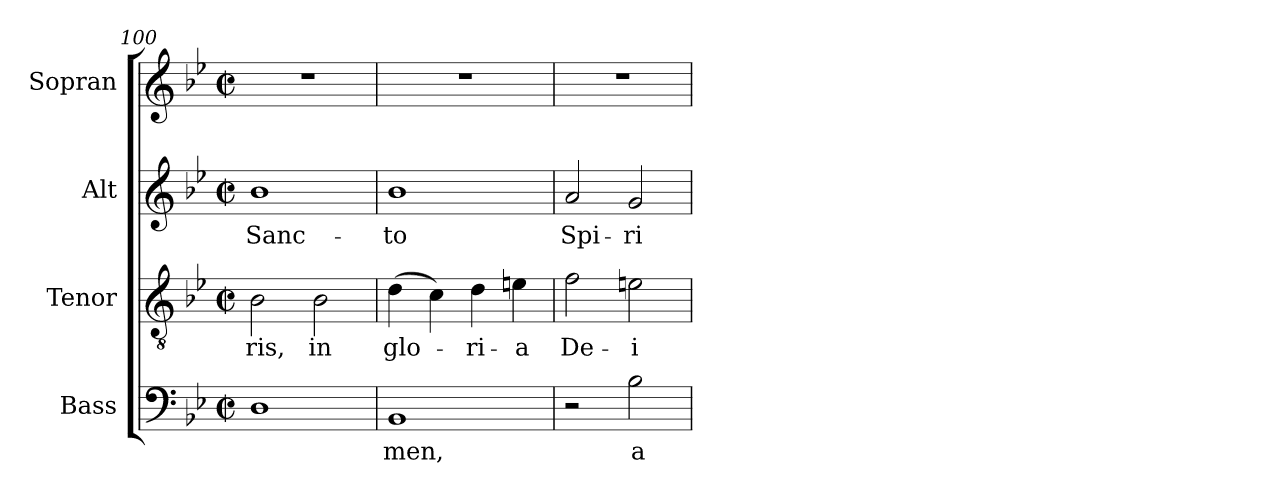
**kern	**text	**kern	**text	**kern	**text	**kern
*part4	*part4	*part3	*part3	*part2	*part2	*part1
*staff4	*staff4	*staff3	*staff3	*staff2	*staff2	*staff1
*I"Bass	*	*I"Tenor	*	*I"Alt	*	*I"Sopran
*I'B.	*	*I'T.	*	*I'A.	*	*I'S.
*clefF4	*	*clefGv2	*	*clefG2	*	*clefG2
*k[b-e-]	*	*k[b-e-]	*	*k[b-e-]	*	*k[b-e-]
*B-:	*	*B-:	*	*B-:	*	*B-:
*M2/2	*	*M2/2	*	*M2/2	*	*M2/2
*met(c|)	*	*met(c|)	*	*met(c|)	*	*met(c|)
=100	=100	=100	=100	=100	=100	=100
!	!	!	!LO:LY:b	!	!LO:LY:b	!
1D	.	2B-\	-ris,	1b-	Sanc-	1r
!	!	!	!LO:LY:b	!	!	!
.	.	2B-\	in	.	.	.
=101	=101	=101	=101	=101	=101	=101
!	!LO:LY:b	!	!LO:LY:b	!	!LO:LY:b	!
1BB-	-men,	(>4d\	glo-	1b-	-to	1r
.	.	4c\)	.	.	.	.
!	!	!	!LO:LY:b	!	!	!
.	.	4d\	-ri-	.	.	.
!	!	!	!LO:LY:b	!	!	!
.	.	4en\	-a	.	.	.
!!LO:PB:g=z
=102	=102	=102	=102	=102	=102	=102
!	!	!	!LO:LY:b	!	!LO:LY:b	!
2r	.	2f\	De-	2a/	Spi-	1r
!	!LO:LY:b	!	!LO:LY:b	!	!LO:LY:b	!
2B-\	a-	2en\	-i	2g/	-ri-	.
=	=	=	=	=	=	=
*-	*-	*-	*-	*-	*-	*-
